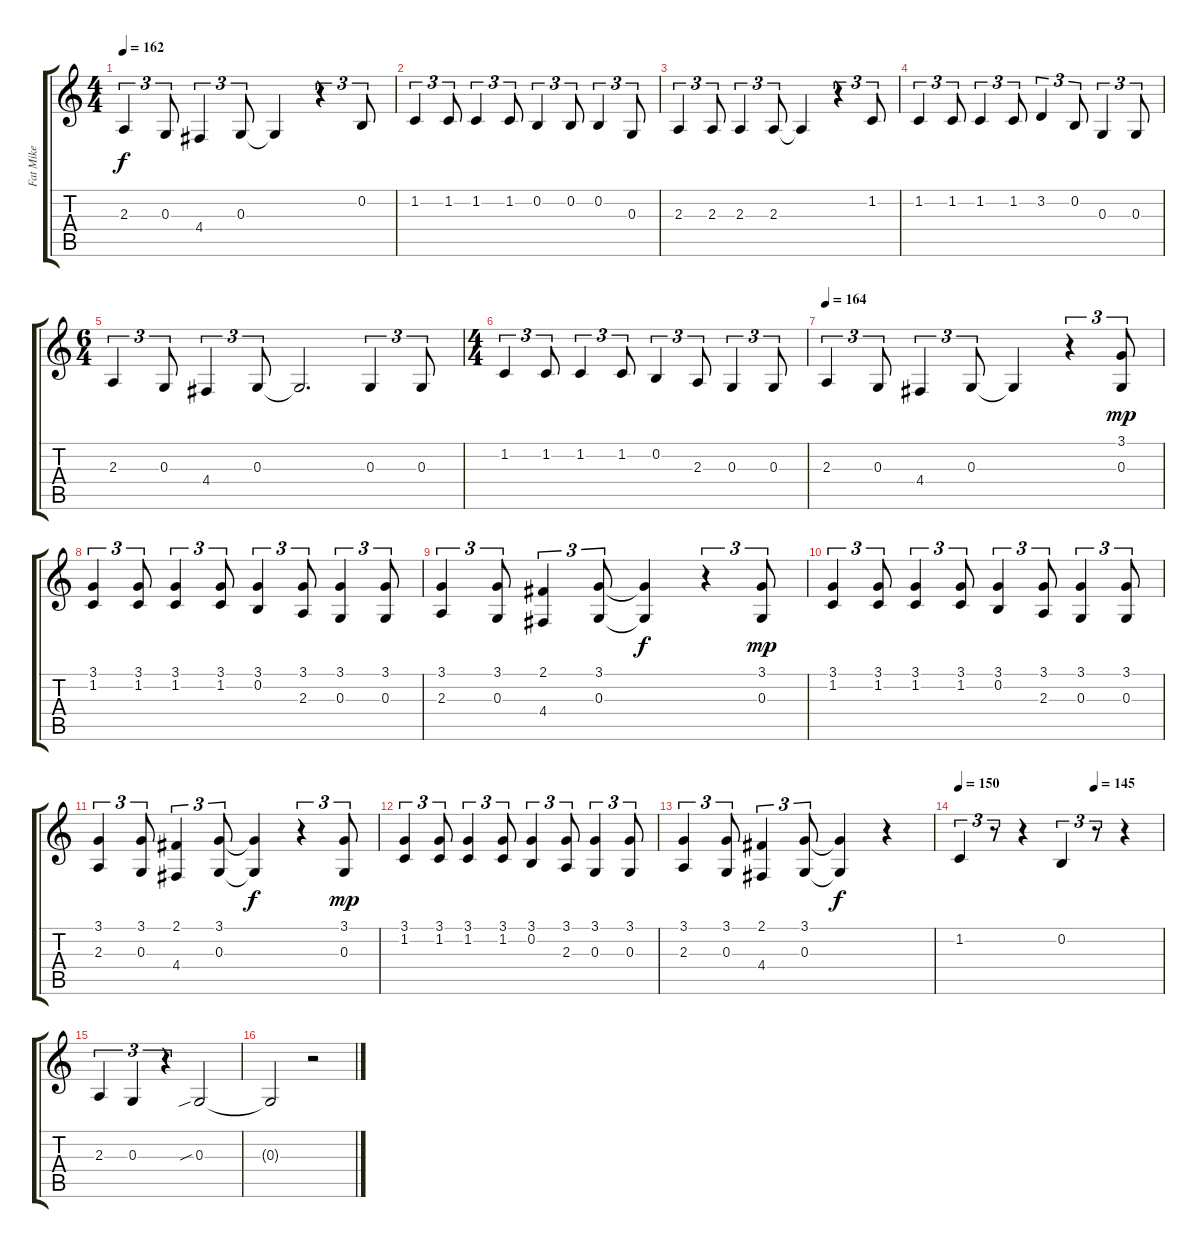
\track ("Fat Mike" "Fat Mike") {instrument bassoon}
\staff {score tabs}
\tuning (E4 B3 G3 D3 A2 E2) {hide}
\ts (4 4)
\tempo 162
\clef g2
\ks c
2.3.4{tu (3 2) dy f} 0.3.8{tu (3 2)} 4.4.4{tu (3 2)} 0.3.8{tu (3 2)} 0.3{t}.4 r.4{tu (3 2)} 0.2.8{tu (3 2)} |
1.2.4{tu (3 2)} 1.2.8{tu (3 2)} 1.2.4{tu (3 2)} 1.2.8{tu (3 2)} 0.2.4{tu (3 2)} 0.2.8{tu (3 2)} 0.2.4{tu (3 2)} 0.3.8{tu (3 2)} |
2.3.4{tu (3 2)} 2.3.8{tu (3 2)} 2.3.4{tu (3 2)} 2.3.8{tu (3 2)} 2.3{t}.4 r.4{tu (3 2)} 1.2.8{tu (3 2)} |
1.2.4{tu (3 2)} 1.2.8{tu (3 2)} 1.2.4{tu (3 2)} 1.2.8{tu (3 2)} 3.2.4{tu (3 2)} 0.2.8{tu (3 2)} 0.3.4{tu (3 2)} 0.3.8{tu (3 2)} |
\ts (6 4)
2.3.4{tu (3 2)} 0.3.8{tu (3 2)} 4.4.4{tu (3 2)} 0.3.8{tu (3 2)} 0.3{t}.2{d} 0.3.4{tu (3 2)} 0.3.8{tu (3 2)} |
\ts (4 4)
1.2.4{tu (3 2)} 1.2.8{tu (3 2)} 1.2.4{tu (3 2)} 1.2.8{tu (3 2)} 0.2.4{tu (3 2)} 2.3.8{tu (3 2)} 0.3.4{tu (3 2)} 0.3.8{tu (3 2)} |
\tempo 164
2.3.4{tu (3 2)} 0.3.8{tu (3 2)} 4.4.4{tu (3 2)} 0.3.8{tu (3 2)} 0.3{t}.4 r.4{tu (3 2)} (3.1 0.3).8{tu (3 2) dy mp} |
(3.1 1.2).4{tu (3 2)} (3.1 1.2).8{tu (3 2)} (3.1 1.2).4{tu (3 2)} (3.1 1.2).8{tu (3 2)} (3.1 0.2).4{tu (3 2)} (3.1 2.3).8{tu (3 2)} (3.1 0.3).4{tu (3 2)} (3.1 0.3).8{tu (3 2)} |
(3.1 2.3).4{tu (3 2)} (3.1 0.3).8{tu (3 2)} (2.1 4.4).4{tu (3 2)} (3.1 0.3).8{tu (3 2)} (3.1{t} 0.3{t}).4{dy f} r.4{tu (3 2)} (3.1 0.3).8{tu (3 2) dy mp} |
(3.1 1.2).4{tu (3 2)} (3.1 1.2).8{tu (3 2)} (3.1 1.2).4{tu (3 2)} (3.1 1.2).8{tu (3 2)} (3.1 0.2).4{tu (3 2)} (3.1 2.3).8{tu (3 2)} (3.1 0.3).4{tu (3 2)} (3.1 0.3).8{tu (3 2)} |
(3.1 2.3).4{tu (3 2)} (3.1 0.3).8{tu (3 2)} (2.1 4.4).4{tu (3 2)} (3.1 0.3).8{tu (3 2)} (3.1{t} 0.3{t}).4{dy f} r.4{tu (3 2)} (3.1 0.3).8{tu (3 2) dy mp} |
(3.1 1.2).4{tu (3 2)} (3.1 1.2).8{tu (3 2)} (3.1 1.2).4{tu (3 2)} (3.1 1.2).8{tu (3 2)} (3.1 0.2).4{tu (3 2)} (3.1 2.3).8{tu (3 2)} (3.1 0.3).4{tu (3 2)} (3.1 0.3).8{tu (3 2)} |
(3.1 2.3).4{tu (3 2)} (3.1 0.3).8{tu (3 2)} (2.1 4.4).4{tu (3 2)} (3.1 0.3).8{tu (3 2)} (3.1{t} 0.3{t}).4{dy f} r.4 |
\tempo 150
\tempo (145 0.6666666666666666)
1.2.4{tu (3 2)} r.8{tu (3 2)} r.4 0.2.4{tu (3 2)} r.8{tu (3 2)} r.4 |
2.3.4{tu (3 2)} 0.3.4{tu (3 2)} r.4{tu (3 2)} 0.3{sib}.2 |
0.3{t}.2{volume 5} r.2
